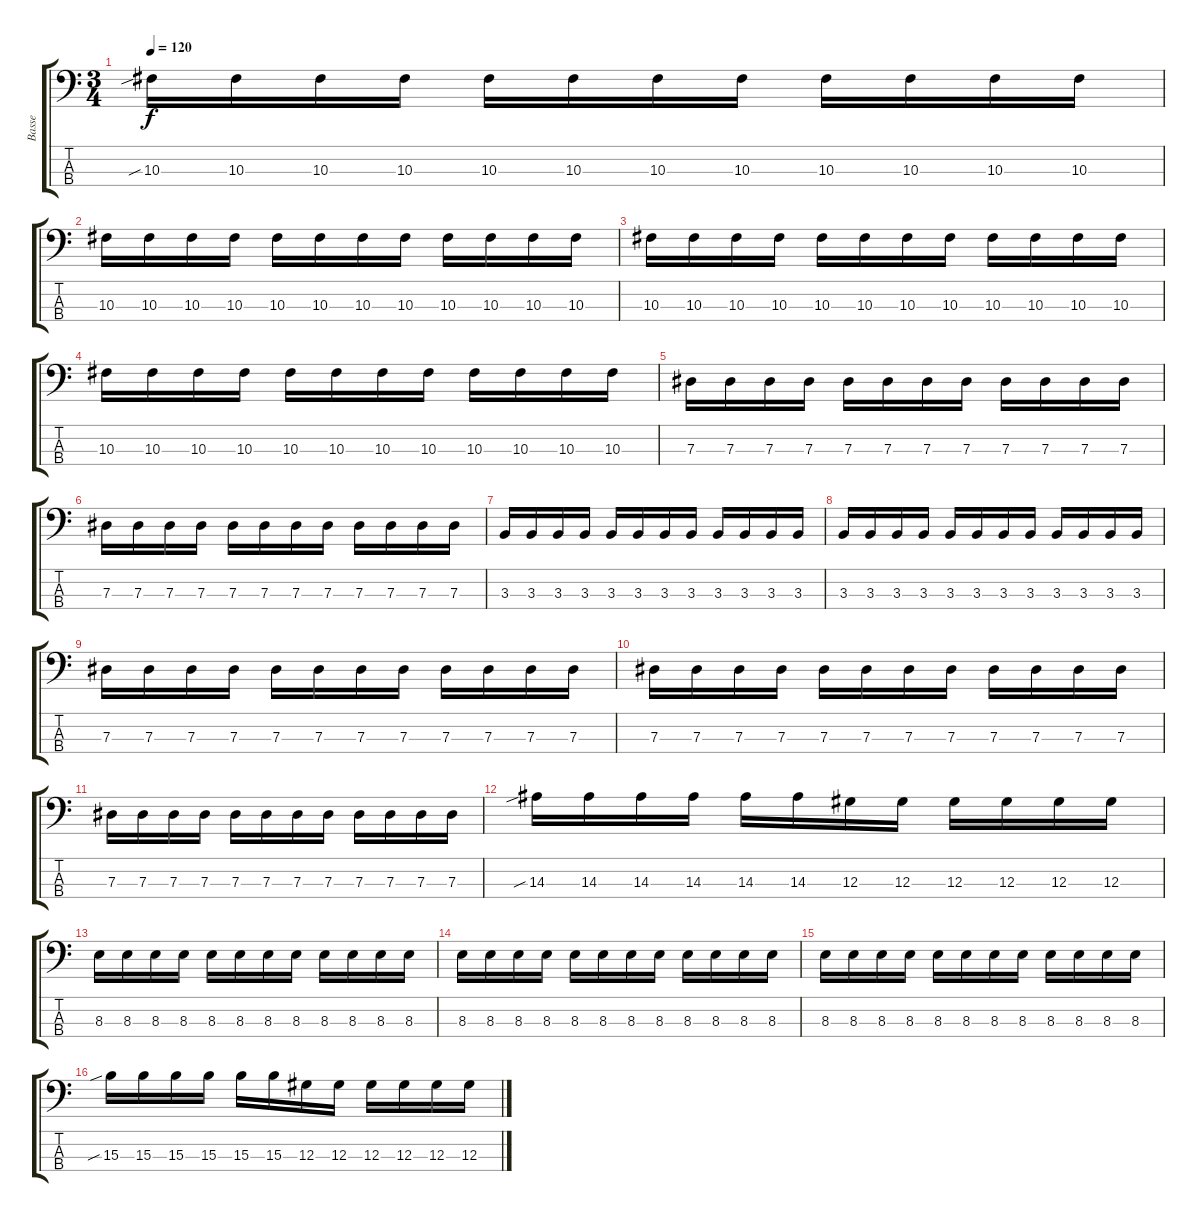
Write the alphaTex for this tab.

\track ("Basse" "Basse") {instrument electricbassfinger}
\staff {score tabs}
\tuning (Gb2 Db2 Ab1 Db1) {hide}
\ts (3 4)
\tempo 120
\clef f4
\ks c
10.3{sib}.16{dy f} 10.3.16 10.3.16 10.3.16 10.3.16 10.3.16 10.3.16 10.3.16 10.3.16 10.3.16 10.3.16 10.3.16 |
10.3.16 10.3.16 10.3.16 10.3.16 10.3.16 10.3.16 10.3.16 10.3.16 10.3.16 10.3.16 10.3.16 10.3.16 |
10.3.16 10.3.16 10.3.16 10.3.16 10.3.16 10.3.16 10.3.16 10.3.16 10.3.16 10.3.16 10.3.16 10.3.16 |
10.3.16 10.3.16 10.3.16 10.3.16 10.3.16 10.3.16 10.3.16 10.3.16 10.3.16 10.3.16 10.3.16 10.3.16 |
7.3.16 7.3.16 7.3.16 7.3.16 7.3.16 7.3.16 7.3.16 7.3.16 7.3.16 7.3.16 7.3.16 7.3.16 |
7.3.16 7.3.16 7.3.16 7.3.16 7.3.16 7.3.16 7.3.16 7.3.16 7.3.16 7.3.16 7.3.16 7.3.16 |
3.3.16 3.3.16 3.3.16 3.3.16 3.3.16 3.3.16 3.3.16 3.3.16 3.3.16 3.3.16 3.3.16 3.3.16 |
3.3.16 3.3.16 3.3.16 3.3.16 3.3.16 3.3.16 3.3.16 3.3.16 3.3.16 3.3.16 3.3.16 3.3.16 |
7.3.16 7.3.16 7.3.16 7.3.16 7.3.16 7.3.16 7.3.16 7.3.16 7.3.16 7.3.16 7.3.16 7.3.16 |
7.3.16 7.3.16 7.3.16 7.3.16 7.3.16 7.3.16 7.3.16 7.3.16 7.3.16 7.3.16 7.3.16 7.3.16 |
7.3.16 7.3.16 7.3.16 7.3.16 7.3.16 7.3.16 7.3.16 7.3.16 7.3.16 7.3.16 7.3.16 7.3.16 |
14.3{sib}.16 14.3.16 14.3.16 14.3.16 14.3.16 14.3.16 12.3.16 12.3.16 12.3.16 12.3.16 12.3.16 12.3.16 |
8.3.16 8.3.16 8.3.16 8.3.16 8.3.16 8.3.16 8.3.16 8.3.16 8.3.16 8.3.16 8.3.16 8.3.16 |
8.3.16 8.3.16 8.3.16 8.3.16 8.3.16 8.3.16 8.3.16 8.3.16 8.3.16 8.3.16 8.3.16 8.3.16 |
8.3.16 8.3.16 8.3.16 8.3.16 8.3.16 8.3.16 8.3.16 8.3.16 8.3.16 8.3.16 8.3.16 8.3.16 |
15.3{sib}.16 15.3.16 15.3.16 15.3.16 15.3.16 15.3.16 12.3.16 12.3.16 12.3.16 12.3.16 12.3.16 12.3.16
